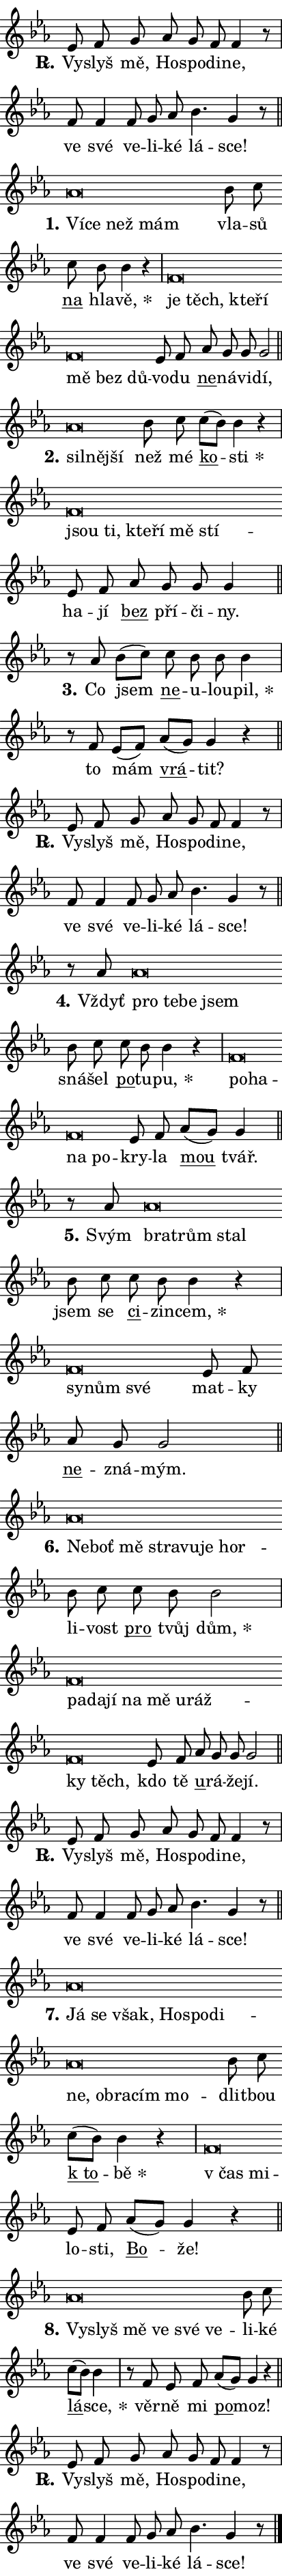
\version "2.24.0"
\header { tagline = "" }
\paper {
  indent = 0\cm
  top-margin = 0\cm
  right-margin = 0\cm
  bottom-margin = 0\cm
  left-margin = 0\cm
  paper-width = 7\cm
  page-breaking = #ly:one-page-breaking
  system-system-spacing.basic-distance = #11
  score-system-spacing.basic-distance = #11
  ragged-last = ##f
}


%% Author: Thomas Morley
%% https://lists.gnu.org/archive/html/lilypond-user/2020-05/msg00002.html
#(define (line-position grob)
"Returns position of @var[grob} in current system:
   @code{'start}, if at first time-step
   @code{'end}, if at last time-step
   @code{'middle} otherwise
"
  (let* ((col (ly:item-get-column grob))
         (ln (ly:grob-object col 'left-neighbor))
         (rn (ly:grob-object col 'right-neighbor))
         (col-to-check-left (if (ly:grob? ln) ln col))
         (col-to-check-right (if (ly:grob? rn) rn col))
         (break-dir-left
           (and
             (ly:grob-property col-to-check-left 'non-musical #f)
             (ly:item-break-dir col-to-check-left)))
         (break-dir-right
           (and
             (ly:grob-property col-to-check-right 'non-musical #f)
             (ly:item-break-dir col-to-check-right))))
        (cond ((eqv? 1 break-dir-left) 'start)
              ((eqv? -1 break-dir-right) 'end)
              (else 'middle))))

#(define (tranparent-at-line-position vctor)
  (lambda (grob)
  "Relying on @code{line-position} select the relevant enry from @var{vctor}.
Used to determine transparency,"
    (case (line-position grob)
      ((end) (not (vector-ref vctor 0)))
      ((middle) (not (vector-ref vctor 1)))
      ((start) (not (vector-ref vctor 2))))))

noteHeadBreakVisibility =
#(define-music-function (break-visibility)(vector?)
"Makes @code{NoteHead}s transparent relying on @var{break-visibility}"
#{
  \override NoteHead.transparent =
    #(tranparent-at-line-position break-visibility)
#})

#(define delete-ledgers-for-transparent-note-heads
  (lambda (grob)
    "Reads whether a @code{NoteHead} is transparent.
If so this @code{NoteHead} is removed from @code{'note-heads} from
@var{grob}, which is supposed to be @code{LedgerLineSpanner}.
As a result ledgers are not printed for this @code{NoteHead}"
    (let* ((nhds-array (ly:grob-object grob 'note-heads))
           (nhds-list
             (if (ly:grob-array? nhds-array)
                 (ly:grob-array->list nhds-array)
                 '()))
           ;; Relies on the transparent-property being done before
           ;; Staff.LedgerLineSpanner.after-line-breaking is executed.
           ;; This is fragile ...
           (to-keep
             (remove
               (lambda (nhd)
                 (ly:grob-property nhd 'transparent #f))
               nhds-list)))
      ;; TODO find a better method to iterate over grob-arrays, similiar
      ;; to filter/remove etc for lists
      ;; For now rebuilt from scratch
      (set! (ly:grob-object grob 'note-heads)  '())
      (for-each
        (lambda (nhd)
          (ly:pointer-group-interface::add-grob grob 'note-heads nhd))
        to-keep))))

hideNotes = {
  \noteHeadBreakVisibility #begin-of-line-visible
}
unHideNotes = {
  \noteHeadBreakVisibility #all-visible
}

% work-around for resetting accidentals
% https://lilypond.org/doc/v2.23/Documentation/notation/displaying-rhythms#unmetered-music
cadenzaMeasure = {
  \cadenzaOff
  \partial 1024 s1024
  \cadenzaOn
}

#(define-markup-command (accent layout props text) (markup?)
  "Underline accented syllable"
  (interpret-markup layout props
    #{\markup \override #'(offset . 4.3) \underline { #text }#}))

responsum = \markup \concat {
  "R" \hspace #-1.05 \path #0.1 #'((moveto 0 0.07) (lineto 0.9 0.8)) \hspace #0.05 "."
}

\layout {
    \context {
        \Staff
        \remove "Time_signature_engraver"
        \override LedgerLineSpanner.after-line-breaking = #delete-ledgers-for-transparent-note-heads
    }
    \context {
        \Voice {
            \override NoteHead.output-attributes = #'((class . "notehead"))
            \override Hairpin.height = #0.55
        }
    }
    \context {
        \Lyrics {
            \override StanzaNumber.output-attributes = #'((class . "stanzanumber"))
            \override LyricSpace.minimum-distance = #0.9
            \override LyricText.font-name = #"TeX Gyre Schola"
            \override LyricText.font-size = 1
            \override StanzaNumber.font-name = #"TeX Gyre Schola Bold"
            \override StanzaNumber.font-size = 1
        }
    }
}

% magnetic-lyrics.ily
%
%   written by
%     Jean Abou Samra <jean@abou-samra.fr>
%     Werner Lemberg <wl@gnu.org>
%
%   adapted by
%     Jiri Hon <jiri.hon@gmail.com>
%
% Version 2022-Apr-15

% https://www.mail-archive.com/lilypond-user@gnu.org/msg149350.html

#(define (Left_hyphen_pointer_engraver context)
   "Collect syllable-hyphen-syllable occurrences in lyrics and store
them in properties.  This engraver only looks to the left.  For
example, if the lyrics input is @code{foo -- bar}, it does the
following.

@itemize @bullet
@item
Set the @code{text} property of the @code{LyricHyphen} grob between
@q{foo} and @q{bar} to @code{foo}.

@item
Set the @code{left-hyphen} property of the @code{LyricText} grob with
text @q{foo} to the @code{LyricHyphen} grob between @q{foo} and
@q{bar}.
@end itemize

Use this auxiliary engraver in combination with the
@code{lyric-@/text::@/apply-@/magnetic-@/offset!} hook."
   (let ((hyphen #f)
         (text #f))
     (make-engraver
      (acknowledgers
       ((lyric-syllable-interface engraver grob source-engraver)
        (set! text grob)))
      (end-acknowledgers
       ((lyric-hyphen-interface engraver grob source-engraver)
        ;(when (not (grob::has-interface grob 'lyric-space-interface))
          (set! hyphen grob)));)
      ((stop-translation-timestep engraver)
       (when (and text hyphen)
         (ly:grob-set-object! text 'left-hyphen hyphen))
       (set! text #f)
       (set! hyphen #f)))))

#(define (lyric-text::apply-magnetic-offset! grob)
   "If the space between two syllables is less than the value in
property @code{LyricText@/.details@/.squash-threshold}, move the right
syllable to the left so that it gets concatenated with the left
syllable.

Use this function as a hook for
@code{LyricText@/.after-@/line-@/breaking} if the
@code{Left_@/hyphen_@/pointer_@/engraver} is active."
   (let ((hyphen (ly:grob-object grob 'left-hyphen #f)))
     (when hyphen
       (let ((left-text (ly:spanner-bound hyphen LEFT)))
         (when (grob::has-interface left-text 'lyric-syllable-interface)
           (let* ((common (ly:grob-common-refpoint grob left-text X))
                  (this-x-ext (ly:grob-extent grob common X))
                  (left-x-ext
                   (begin
                     ;; Trigger magnetism for left-text.
                     (ly:grob-property left-text 'after-line-breaking)
                     (ly:grob-extent left-text common X)))
                  ;; `delta` is the gap width between two syllables.
                  (delta (- (interval-start this-x-ext)
                            (interval-end left-x-ext)))
                  (details (ly:grob-property grob 'details))
                  (threshold (assoc-get 'squash-threshold details 0.2)))
             (when (< delta threshold)
               (let* (;; We have to manipulate the input text so that
                      ;; ligatures crossing syllable boundaries are not
                      ;; disabled.  For languages based on the Latin
                      ;; script this is essentially a beautification.
                      ;; However, for non-Western scripts it can be a
                      ;; necessity.
                      (lt (ly:grob-property left-text 'text))
                      (rt (ly:grob-property grob 'text))
                      (is-space (grob::has-interface hyphen 'lyric-space-interface))
                      (space (if is-space " " ""))
                      (space-markup (grob-interpret-markup grob " "))
                      (space-size (interval-length (ly:stencil-extent space-markup X)))
                      (extra-delta (if is-space space-size 0))
                      ;; Append new syllable.
                      (ltrt-space (if (and (string? lt) (string? rt))
                                (string-append lt space rt)
                                (make-concat-markup (list lt space rt))))
                      ;; Right-align `ltrt` to the right side.
                      (ltrt-space-markup (grob-interpret-markup
                               grob
                               (make-translate-markup
                                (cons (interval-length this-x-ext) 0)
                                (make-right-align-markup ltrt-space)))))
                 (begin
                   ;; Don't print `left-text`.
                   (ly:grob-set-property! left-text 'stencil #f)
                   ;; Set text and stencil (which holds all collected
                   ;; syllables so far) and shift it to the left.
                   (ly:grob-set-property! grob 'text ltrt-space)
                   (ly:grob-set-property! grob 'stencil ltrt-space-markup)
                   (ly:grob-translate-axis! grob (- (- delta extra-delta)) X))))))))))


#(define (lyric-hyphen::displace-bounds-first grob)
   ;; Make very sure this callback isn't triggered too early.
   (let ((left (ly:spanner-bound grob LEFT))
         (right (ly:spanner-bound grob RIGHT)))
     (ly:grob-property left 'after-line-breaking)
     (ly:grob-property right 'after-line-breaking)
     (ly:lyric-hyphen::print grob)))

squashThreshold = #0.4

\layout {
  \context {
    \Lyrics
    \consists #Left_hyphen_pointer_engraver
    \override LyricText.after-line-breaking =
      #lyric-text::apply-magnetic-offset!
    \override LyricHyphen.stencil = #lyric-hyphen::displace-bounds-first
    \override LyricText.details.squash-threshold = \squashThreshold
    \override LyricHyphen.minimum-distance = 0
    \override LyricHyphen.minimum-length = \squashThreshold
  }
}

squash = \override LyricText.details.squash-threshold = 9999
unSquash = \override LyricText.details.squash-threshold = \squashThreshold

left = \override LyricText.self-alignment-X = #LEFT
unLeft = \revert LyricText.self-alignment-X

starOffset = #(lambda (grob) 
                (let ((x_offset (ly:self-alignment-interface::aligned-on-x-parent grob)))
                  (if (= x_offset 0) 0 (+ x_offset 1.2))))

star = #(define-music-function (syllable)(string?)
"Append star separator at the end of a syllable"
#{
  \once \override LyricText.X-offset = #starOffset
  \lyricmode { \markup {
    #syllable
    \override #'((font-name . "TeX Gyre Schola Bold")) \hspace #0.2 \lower #0.65 \larger "*"
  } }
#})

starAccent = #(define-music-function (syllable)(string?)
"Append star separator at the end of a syllable and make accent"
#{
  \once \override LyricText.X-offset = #starOffset
  \lyricmode { \markup {
    \accent #syllable
    \override #'((font-name . "TeX Gyre Schola Bold")) \hspace #0.2 \lower #0.65 \larger "*"
  } }
#})

breath = #(define-music-function (syllable)(string?)
"Append breathing indicator at the end of a syllable"
#{
  \lyricmode { \markup { #syllable "+" } }
#})

optionalBreath = #(define-music-function (syllable)(string?)
"Append optional breathing indicator at the end of a syllable"
#{
  \lyricmode { \markup { #syllable "(+)" } }
#})


\score {
    <<
        \new Voice = "melody" { \cadenzaOn \key es \major \relative { es'8 f g as g f f4 r8 \cadenzaMeasure \bar "|" f f4 \bar "" f8 g as \bar "" bes4. g4 r8 \cadenzaMeasure \bar "||" \break } }
        \new Lyrics \lyricsto "melody" { \lyricmode { \set stanza = \responsum
Vy -- slyš mě, Ho -- spo -- di -- ne, ve své ve -- li -- ké lá -- sce! } }
    >>
    \layout {}
}

\score {
    <<
        \new Voice = "melody" { \cadenzaOn \key es \major \relative { as'\breve*1/16 \hideNotes \breve*1/16 \bar "" \breve*1/16 \breve*1/16 \bar "" \unHideNotes bes8 c \bar "" c bes bes4 r \cadenzaMeasure \bar "|" f\breve*1/16 \hideNotes \breve*1/16 \bar "" \breve*1/16 \bar "" \breve*1/16 \bar "" \breve*1/16 \bar "" \breve*1/16 \breve*1/16 \bar "" \unHideNotes es8 f \bar "" as g g g2 \cadenzaMeasure \bar "||" \break } }
        \new Lyrics \lyricsto "melody" { \lyricmode { \set stanza = "1."
\left Ví -- \squash ce než mám \unLeft \unSquash vla -- sů \markup \accent na hla -- \star vě, \left je \squash těch, kte -- ří mě bez dů -- \unLeft \unSquash vo -- du \markup \accent ne -- ná -- vi -- dí, } }
    >>
    \layout {}
}

\score {
    <<
        \new Voice = "melody" { \cadenzaOn \key es \major \relative { as'\breve*1/16 \hideNotes \breve*1/16 \breve*1/16 \bar "" \unHideNotes bes8 c \bar "" c[( bes)] bes4 r \cadenzaMeasure \bar "|" f\breve*1/16 \hideNotes \breve*1/16 \bar "" \breve*1/16 \bar "" \breve*1/16 \bar "" \breve*1/16 \breve*1/16 \bar "" \unHideNotes es8 f \bar "" as g g g4 \cadenzaMeasure \bar "||" \break } }
        \new Lyrics \lyricsto "melody" { \lyricmode { \set stanza = "2."
\left sil -- \squash něj -- ší \unLeft \unSquash než mé \markup \accent ko -- \star sti \left jsou \squash ti, kte -- ří mě stí -- \unLeft \unSquash ha -- jí \markup \accent bez pří -- či -- ny. } }
    >>
    \layout {}
}

\score {
    <<
        \new Voice = "melody" { \cadenzaOn \key es \major \relative { r8 as' bes8[( c)] \bar "" c bes bes bes4 \cadenzaMeasure \bar "|" r8 f es8[( f)] \bar "" as[( g)] g4 r \cadenzaMeasure \bar "||" \break } }
        \new Lyrics \lyricsto "melody" { \lyricmode { \set stanza = "3."
Co jsem \markup \accent ne -- u -- lou -- \star pil, to mám \markup \accent vrá -- tit? } }
    >>
    \layout {}
}

\score {
    <<
        \new Voice = "melody" { \cadenzaOn \key es \major \relative { es'8 f g as g f f4 r8 \cadenzaMeasure \bar "|" f f4 \bar "" f8 g as \bar "" bes4. g4 r8 \cadenzaMeasure \bar "||" \break } }
        \new Lyrics \lyricsto "melody" { \lyricmode { \set stanza = \responsum
Vy -- slyš mě, Ho -- spo -- di -- ne, ve své ve -- li -- ké lá -- sce! } }
    >>
    \layout {}
}

\score {
    <<
        \new Voice = "melody" { \cadenzaOn \key es \major \relative { r8 as'8 as\breve*1/16 \hideNotes \breve*1/16 \bar "" \breve*1/16 \breve*1/16 \bar "" \unHideNotes bes8 c \bar "" c bes bes4 r \cadenzaMeasure \bar "|" f\breve*1/16 \hideNotes \breve*1/16 \bar "" \breve*1/16 \breve*1/16 \bar "" \unHideNotes es8 f \bar "" as[( g)] g4 \cadenzaMeasure \bar "||" \break } }
        \new Lyrics \lyricsto "melody" { \lyricmode { \set stanza = "4."
Vždyť \left pro \squash te -- be jsem \unLeft \unSquash sná -- šel \markup \accent po -- tu -- \star pu, \left po -- \squash ha -- na po -- \unLeft \unSquash kry -- la \markup \accent mou tvář. } }
    >>
    \layout {}
}

\score {
    <<
        \new Voice = "melody" { \cadenzaOn \key es \major \relative { r8 as'8 as\breve*1/16 \hideNotes \breve*1/16 \breve*1/16 \bar "" \unHideNotes bes8 c \bar "" c bes bes4 r \cadenzaMeasure \bar "|" f\breve*1/16 \hideNotes \breve*1/16 \breve*1/16 \bar "" \unHideNotes es8 f \bar "" as g g2 \cadenzaMeasure \bar "||" \break } }
        \new Lyrics \lyricsto "melody" { \lyricmode { \set stanza = "5."
Svým \left bra -- \squash trům stal \unLeft \unSquash jsem se \markup \accent ci -- zin -- \star cem, \left sy -- \squash nům své \unLeft \unSquash mat -- ky \markup \accent ne -- zná -- mým. } }
    >>
    \layout {}
}

\score {
    <<
        \new Voice = "melody" { \cadenzaOn \key es \major \relative { as'\breve*1/16 \hideNotes \breve*1/16 \bar "" \breve*1/16 \bar "" \breve*1/16 \bar "" \breve*1/16 \bar "" \breve*1/16 \breve*1/16 \bar "" \unHideNotes bes8 c \bar "" c bes bes2 \cadenzaMeasure \bar "|" f\breve*1/16 \hideNotes \breve*1/16 \bar "" \breve*1/16 \bar "" \breve*1/16 \bar "" \breve*1/16 \bar "" \breve*1/16 \bar "" \breve*1/16 \bar "" \breve*1/16 \breve*1/16 \bar "" \unHideNotes es8 f \bar "" as g g g2 \cadenzaMeasure \bar "||" \break } }
        \new Lyrics \lyricsto "melody" { \lyricmode { \set stanza = "6."
\left Ne -- \squash boť mě stra -- vu -- je hor -- \unLeft \unSquash li -- vost \markup \accent pro tvůj \star dům, \left pa -- \squash da -- jí na mě u -- ráž -- ky těch, \unLeft \unSquash kdo tě \markup \accent u -- rá -- že -- jí. } }
    >>
    \layout {}
}

\score {
    <<
        \new Voice = "melody" { \cadenzaOn \key es \major \relative { es'8 f g as g f f4 r8 \cadenzaMeasure \bar "|" f f4 \bar "" f8 g as \bar "" bes4. g4 r8 \cadenzaMeasure \bar "||" \break } }
        \new Lyrics \lyricsto "melody" { \lyricmode { \set stanza = \responsum
Vy -- slyš mě, Ho -- spo -- di -- ne, ve své ve -- li -- ké lá -- sce! } }
    >>
    \layout {}
}

\score {
    <<
        \new Voice = "melody" { \cadenzaOn \key es \major \relative { as'\breve*1/16 \hideNotes \breve*1/16 \bar "" \breve*1/16 \bar "" \breve*1/16 \bar "" \breve*1/16 \bar "" \breve*1/16 \bar "" \breve*1/16 \bar "" \breve*1/16 \bar "" \breve*1/16 \bar "" \breve*1/16 \breve*1/16 \bar "" \unHideNotes bes8 c \bar "" c[( bes)] bes4 r \cadenzaMeasure \bar "|" f\breve*1/16 \hideNotes \breve*1/16 \bar "" \unHideNotes es8 f \bar "" as[( g)] g4 r \cadenzaMeasure \bar "||" \break } }
        \new Lyrics \lyricsto "melody" { \lyricmode { \set stanza = "7."
\left Já \squash se však, Ho -- spo -- di -- ne, ob -- ra -- cím mo -- \unLeft \unSquash dlit -- bou \markup \accent "k to" -- \star bě \left "v čas" \squash mi -- \unLeft \unSquash lo -- sti, \markup \accent Bo -- že! } }
    >>
    \layout {}
}

\score {
    <<
        \new Voice = "melody" { \cadenzaOn \key es \major \relative { as'\breve*1/16 \hideNotes \breve*1/16 \bar "" \breve*1/16 \bar "" \breve*1/16 \bar "" \breve*1/16 \breve*1/16 \bar "" \unHideNotes bes8 c \bar "" c[( bes)] bes4 \cadenzaMeasure \bar "|" r8 f es8 f \bar "" as[( g)] g4 r \cadenzaMeasure \bar "||" \break } }
        \new Lyrics \lyricsto "melody" { \lyricmode { \set stanza = "8."
\left Vy -- \squash slyš mě ve své ve -- \unLeft \unSquash li -- ké \markup \accent lá -- \star sce, věr -- ně mi \markup \accent po -- moz! } }
    >>
    \layout {}
}

\score {
    <<
        \new Voice = "melody" { \cadenzaOn \key es \major \relative { es'8 f g as g f f4 r8 \cadenzaMeasure \bar "|" f f4 \bar "" f8 g as \bar "" bes4. g4 r8 \cadenzaMeasure \bar "||" \break } \bar "|." }
        \new Lyrics \lyricsto "melody" { \lyricmode { \set stanza = \responsum
Vy -- slyš mě, Ho -- spo -- di -- ne, ve své ve -- li -- ké lá -- sce! } }
    >>
    \layout {}
}
